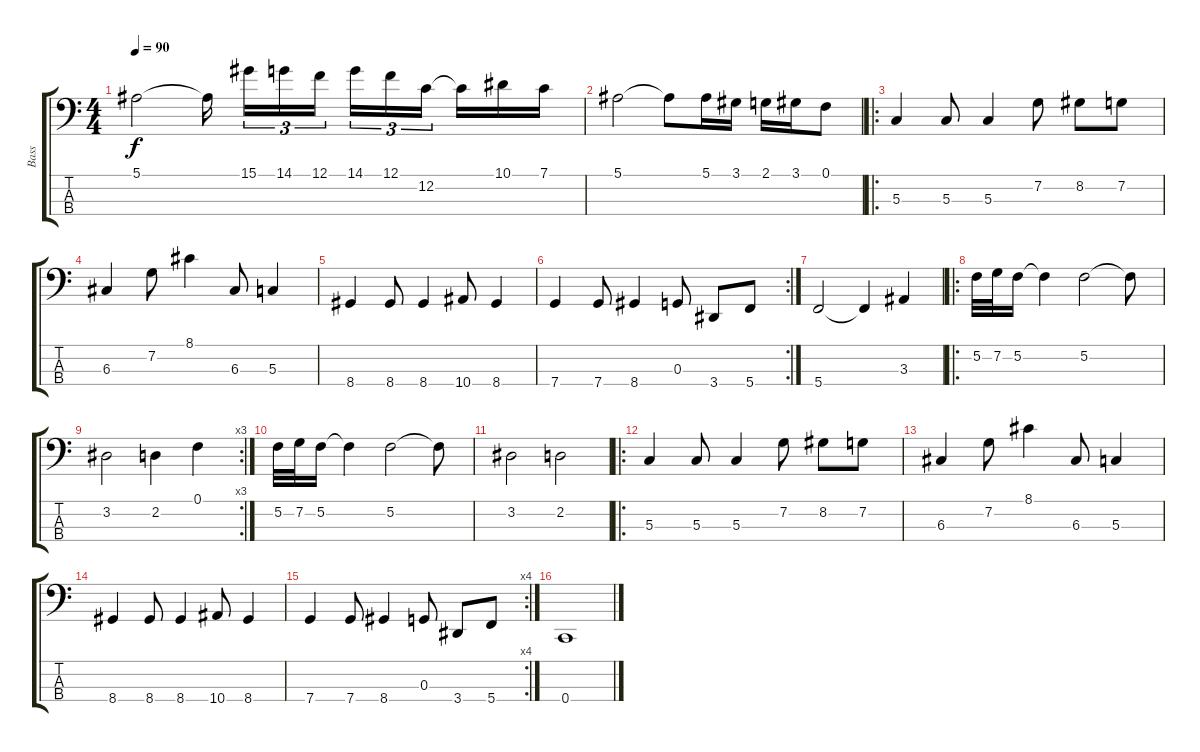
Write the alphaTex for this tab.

\track ("Bass" "Bass") {instrument electricbassfinger}
\staff {score tabs}
\tuning (F2 C2 G1 C1) {hide}
\ts (4 4)
\tempo 90
\clef f4
\ks c
5.1.2{dy f} 5.1{t}.16 15.1.16{tu (3 2)} 14.1.16{tu (3 2)} 12.1.16{tu (3 2)} 14.1.16{tu (3 2)} 12.1.16{tu (3 2)} 12.2.16{tu (3 2)} 12.2{t}.16 10.1.16 7.1.16 |
5.1.2 5.1{t}.8 5.1.16 3.1.16 2.1.16 3.1.16 0.1.8 |
\ro
5.3.4 5.3.8 5.3.4 7.2.8 8.2.8 7.2.8 |
6.3.4 7.2.8 8.1.4 6.3.8 5.3.4 |
8.4.4 8.4.8 8.4.4 10.4.8 8.4.4 |
\rc 2
7.4.4 7.4.8 8.4.4 0.3.8 3.4.8 5.4.8 |
5.4.2 5.4{t}.4 3.3.4 |
\ro
5.2.32 7.2.32 5.2.16 5.2{t}.4 5.2.2 5.2{t}.8 |
\rc 3
3.2.2 2.2.4 0.1.4 |
5.2.32 7.2.32 5.2.16 5.2{t}.4 5.2.2 5.2{t}.8 |
3.2.2 2.2.2 |
\ro
5.3.4 5.3.8 5.3.4 7.2.8 8.2.8 7.2.8 |
6.3.4 7.2.8 8.1.4 6.3.8 5.3.4 |
8.4.4 8.4.8 8.4.4 10.4.8 8.4.4 |
\rc 4
7.4.4 7.4.8 8.4.4 0.3.8 3.4.8 5.4.8 |
0.4.1
